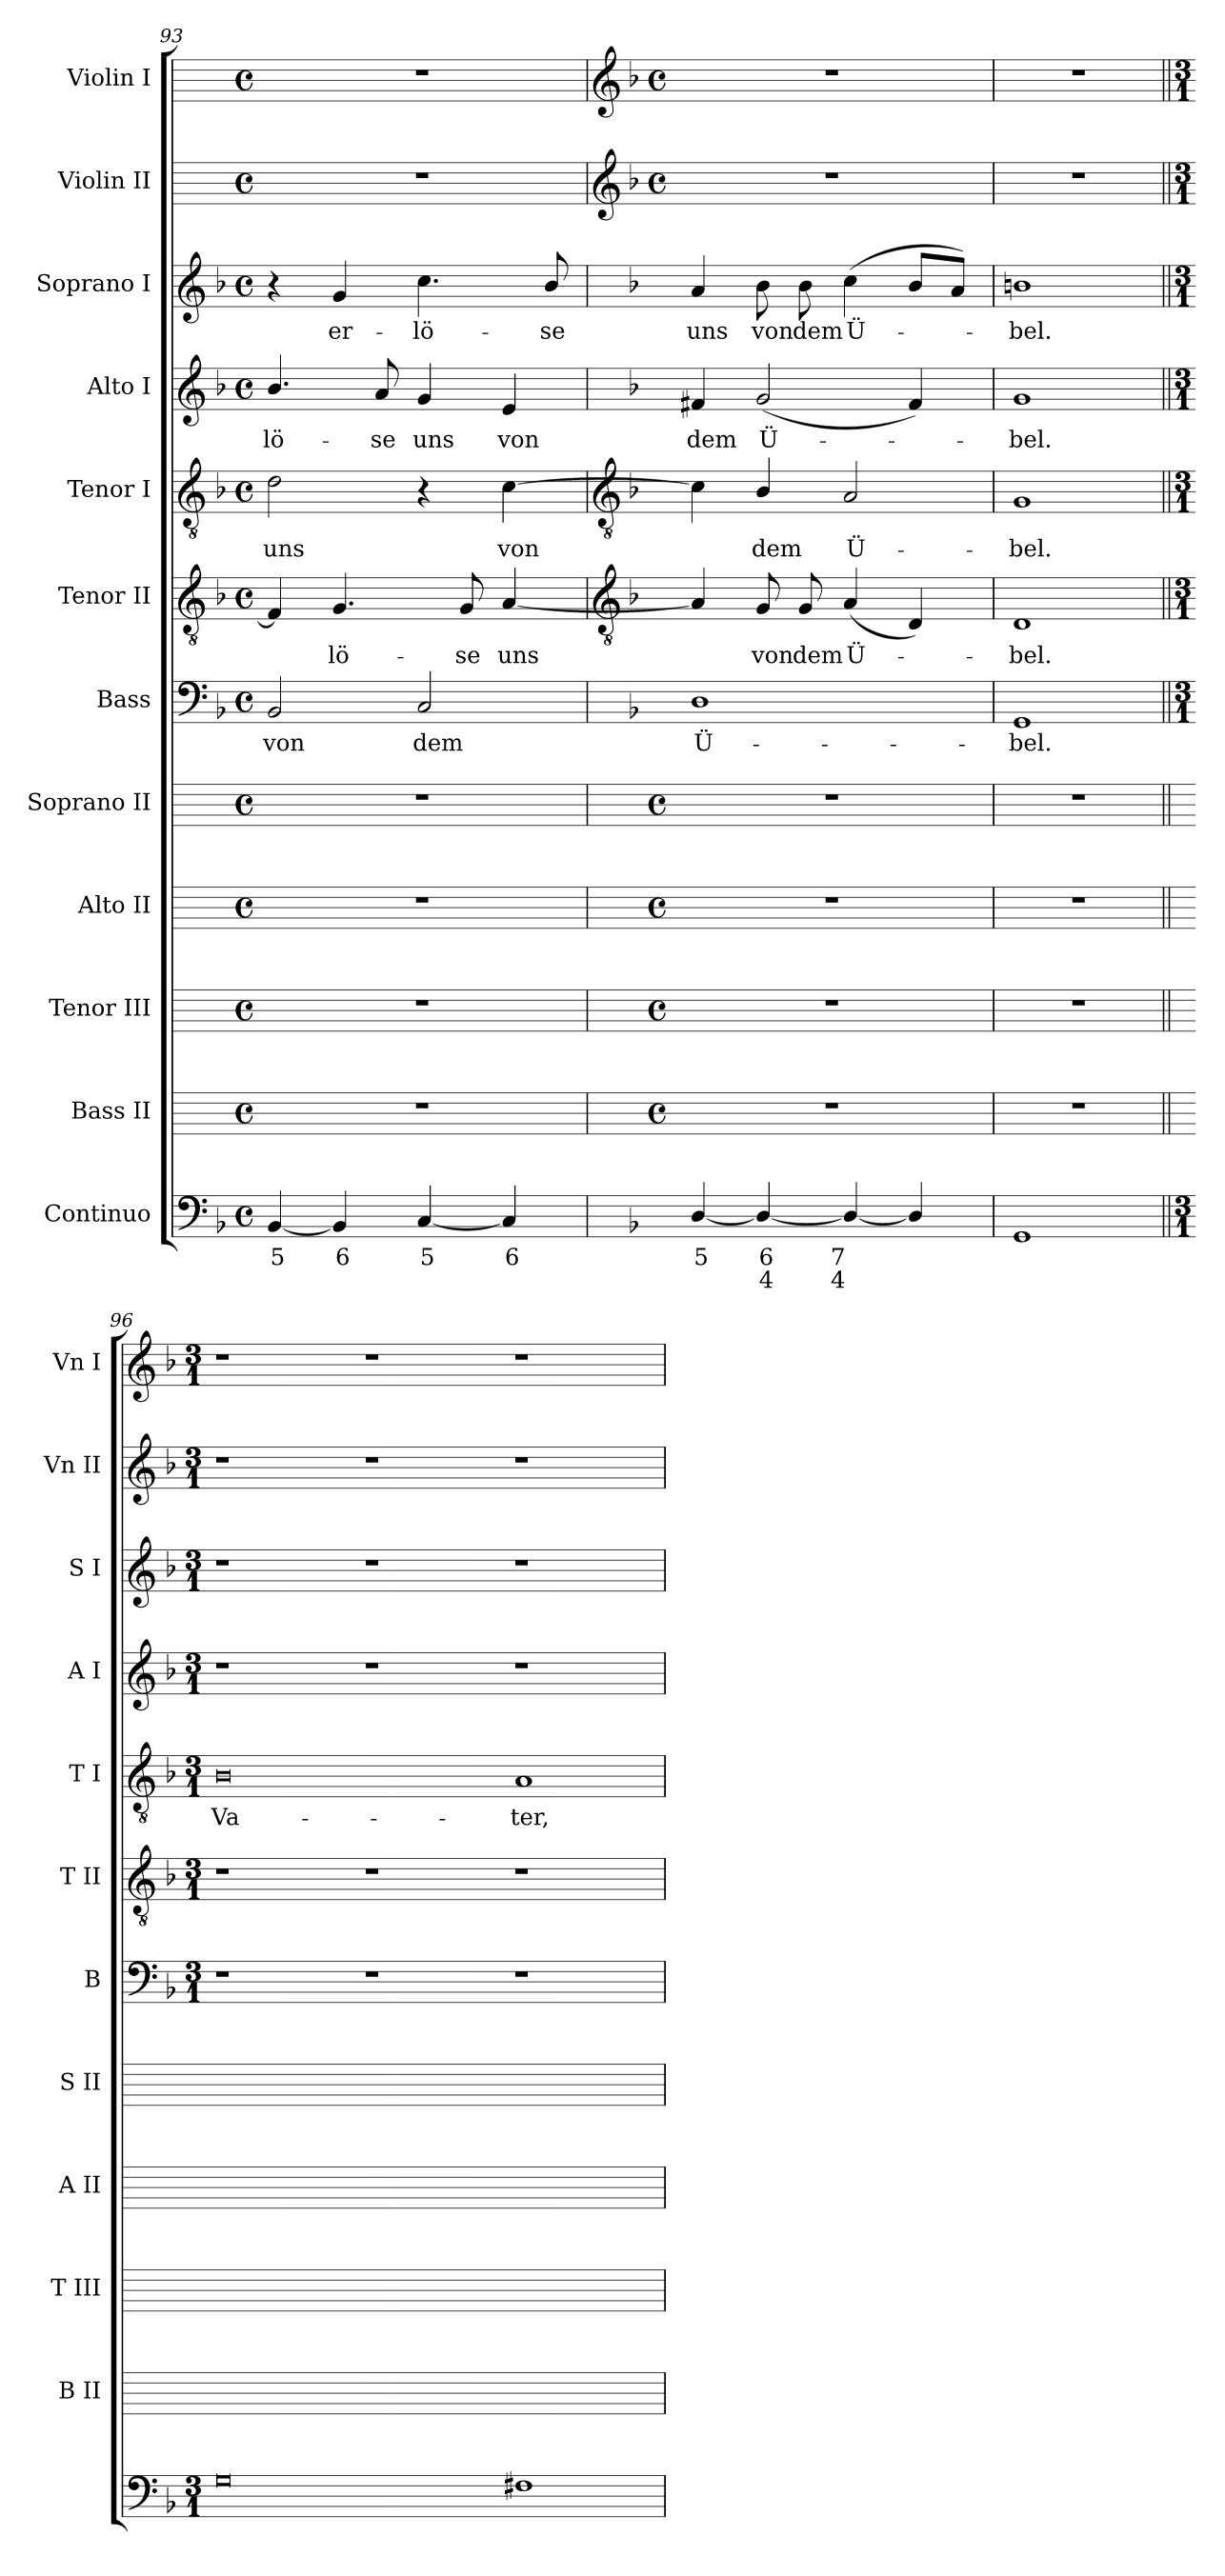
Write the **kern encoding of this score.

**kern	**text	**text	**kern	**kern	**kern	**kern	**kern	**text	**kern	**text	**kern	**text	**kern	**text	**kern	**text	**kern	**kern
*part12	*part12	*part12	*part11	*part10	*part9	*part8	*part7	*part7	*part6	*part6	*part5	*part5	*part4	*part4	*part3	*part3	*part2	*part1
*staff12	*staff12	*staff12	*staff11	*staff10	*staff9	*staff8	*staff7	*staff7	*staff6	*staff6	*staff5	*staff5	*staff4	*staff4	*staff3	*staff3	*staff2	*staff1
*I"Continuo	*	*	*I"Bass II	*I"Tenor III	*I"Alto II	*I"Soprano II	*I"Bass	*	*I"Tenor II	*	*I"Tenor I	*	*I"Alto I	*	*I"Soprano I	*	*I"Violin II	*I"Violin I
*	*	*	*I'B II	*I'T III	*I'A II	*I'S II	*I'B	*	*I'T II	*	*I'T I	*	*I'A I	*	*I'S I	*	*I'Vn II	*I'Vn I
*clefF4	*	*	*	*	*	*	*clefF4	*	*clefGv2	*	*clefGv2	*	*clefG2	*	*clefG2	*	*	*
*	*	*	*ITrd4c7	*ITrd4c7	*ITrd4c7	*ITrd4c7	*	*	*	*	*	*	*	*	*	*	*	*
*k[b-]	*	*	*	*	*	*	*k[b-]	*	*k[b-]	*	*k[b-]	*	*k[b-]	*	*k[b-]	*	*	*
*F:	*	*	*	*	*	*	*F:	*	*F:	*	*F:	*	*F:	*	*F:	*	*	*
*M4/4	*	*	*M4/4	*M4/4	*M4/4	*M4/4	*M4/4	*	*M4/4	*	*M4/4	*	*M4/4	*	*M4/4	*	*M4/4	*M4/4
*met(c)	*	*	*met(c)	*met(c)	*met(c)	*met(c)	*met(c)	*	*met(c)	*	*met(c)	*	*met(c)	*	*met(c)	*	*met(c)	*met(c)
=93	=93	=93	=93	=93	=93	=93	=93	=93	=93	=93	=93	=93	=93	=93	=93	=93	=93	=93
!	!LO:LY:b	!	!	!	!	!	!	!LO:LY:b	!	!	!	!LO:LY:b	!	!LO:LY:b	!	!	!	!
[4BB-	5	.	1r	1r	1r	1r	2BB-	von	4F]	.	2d	uns	4.b-/	-lö-	4r	.	1r	1r
!	!LO:LY:b	!	!	!	!	!	!	!	!	!LO:LY:b	!	!	!	!	!	!LO:LY:b	!	!
4BB-]	6	.	.	.	.	.	.	.	4.G	lö-	.	.	.	.	4g	er-	.	.
!	!	!	!	!	!	!	!	!	!	!	!	!	!	!LO:LY:b	!	!	!	!
.	.	.	.	.	.	.	.	.	.	.	.	.	8a	-se	.	.	.	.
!	!LO:LY:b	!	!	!	!	!	!	!LO:LY:b	!	!	!	!	!	!LO:LY:b	!	!LO:LY:b	!	!
[4C	5	.	.	.	.	.	2C	dem	.	.	4r	.	4g	uns	4.cc	-lö-	.	.
!	!	!	!	!	!	!	!	!	!	!LO:LY:b	!	!	!	!	!	!	!	!
.	.	.	.	.	.	.	.	.	8G	-se	.	.	.	.	.	.	.	.
!	!LO:LY:b	!	!	!	!	!	!	!	!	!LO:LY:b	!	!LO:LY:b	!	!LO:LY:b	!	!	!	!
4C]	6	.	.	.	.	.	.	.	[4A	uns	[4c	von	4e	von	.	.	.	.
!	!	!	!	!	!	!	!	!	!	!	!	!	!	!	!	!LO:LY:b	!	!
.	.	.	.	.	.	.	.	.	.	.	.	.	.	.	8b-/	-se	.	.
!!LO:LB:g=z
=94	=94	=94	=94	=94	=94	=94	=94	=94	=94	=94	=94	=94	=94	=94	=94	=94	=94	=94
*	*	*	*	*	*	*	*	*	*clefGv2	*	*clefGv2	*	*	*	*	*	*clefG2	*clefG2
*	*	*	*	*	*	*	*	*	*	*	*	*	*	*	*	*	*k[b-]	*k[b-]
*	*	*	*	*	*	*	*	*	*	*	*	*	*	*	*	*	*F:	*F:
*	*	*	*M4/4	*M4/4	*M4/4	*M4/4	*	*	*	*	*	*	*	*	*	*	*M4/4	*M4/4
*	*	*	*met(c)	*met(c)	*met(c)	*met(c)	*	*	*	*	*	*	*	*	*	*	*met(c)	*met(c)
!	!LO:LY:b	!	!	!	!	!	!	!LO:LY:b	!	!	!	!	!	!LO:LY:b	!	!LO:LY:b	!	!
[4D/	5	.	1r	1r	1r	1r	1D	Ü-	4A]	.	4c]	.	4f#X	dem	4a	uns	1r	1r
!	!LO:LY:b	!LO:LY:b	!	!	!	!	!	!	!	!LO:LY:b	!	!LO:LY:b	!	!LO:LY:b	!	!LO:LY:b	!	!
4D/_	6	4	.	.	.	.	.	.	8G	von	4B-/	dem	(<2g	Ü-	8b-	von	.	.
!	!	!	!	!	!	!	!	!	!	!LO:LY:b	!	!	!	!	!	!LO:LY:b	!	!
.	.	.	.	.	.	.	.	.	8G	dem	.	.	.	.	8b-	dem	.	.
!	!LO:LY:b	!LO:LY:b	!	!	!	!	!	!	!	!LO:LY:b	!	!LO:LY:b	!	!	!	!LO:LY:b	!	!
4D/_	7	4	.	.	.	.	.	.	(4A	Ü-	2A	Ü-	.	.	(<4cc	Ü-	.	.
4D/]	.	.	.	.	.	.	.	.	4D)	.	.	.	4f#)	.	8b-L	.	.	.
.	.	.	.	.	.	.	.	.	.	.	.	.	.	.	8aJ)	.	.	.
=95	=95	=95	=95	=95	=95	=95	=95	=95	=95	=95	=95	=95	=95	=95	=95	=95	=95	=95
!	!	!	!	!	!	!	!	!LO:LY:b	!	!LO:LY:b	!	!LO:LY:b	!	!LO:LY:b	!	!LO:LY:b	!	!
1GG	.	.	1r	1r	1r	1r	1GG	-bel.	1D	bel.	1G	-bel.	1g	bel.	1bn	bel.	1r	1r
=96||	=96||	=96||	=96||	=96||	=96||	=96||	=96||	=96||	=96||	=96||	=96||	=96||	=96||	=96||	=96||	=96||	=96||	=96||
*M3/1	*	*	*	*	*	*	*M3/1	*	*M3/1	*	*M3/1	*	*M3/1	*	*M3/1	*	*M3/1	*M3/1
!	!	!	!	!	!	!	!	!	!	!	!	!LO:LY:b	!	!	!	!	!	!
0G	.	.	0.r	0.r	0.r	0.r	1r	.	1r	.	0B-	Va-	1r	.	1r	.	1r	1r
.	.	.	.	.	.	.	1r	.	1r	.	.	.	1r	.	1r	.	1r	1r
!	!	!	!	!	!	!	!	!	!	!	!	!LO:LY:b	!	!	!	!	!	!
1F#X	.	.	.	.	.	.	1r	.	1r	.	1A	-ter,	1r	.	1r	.	1r	1r
=	=	=	=	=	=	=	=	=	=	=	=	=	=	=	=	=	=	=
*-	*-	*-	*-	*-	*-	*-	*-	*-	*-	*-	*-	*-	*-	*-	*-	*-	*-	*-
